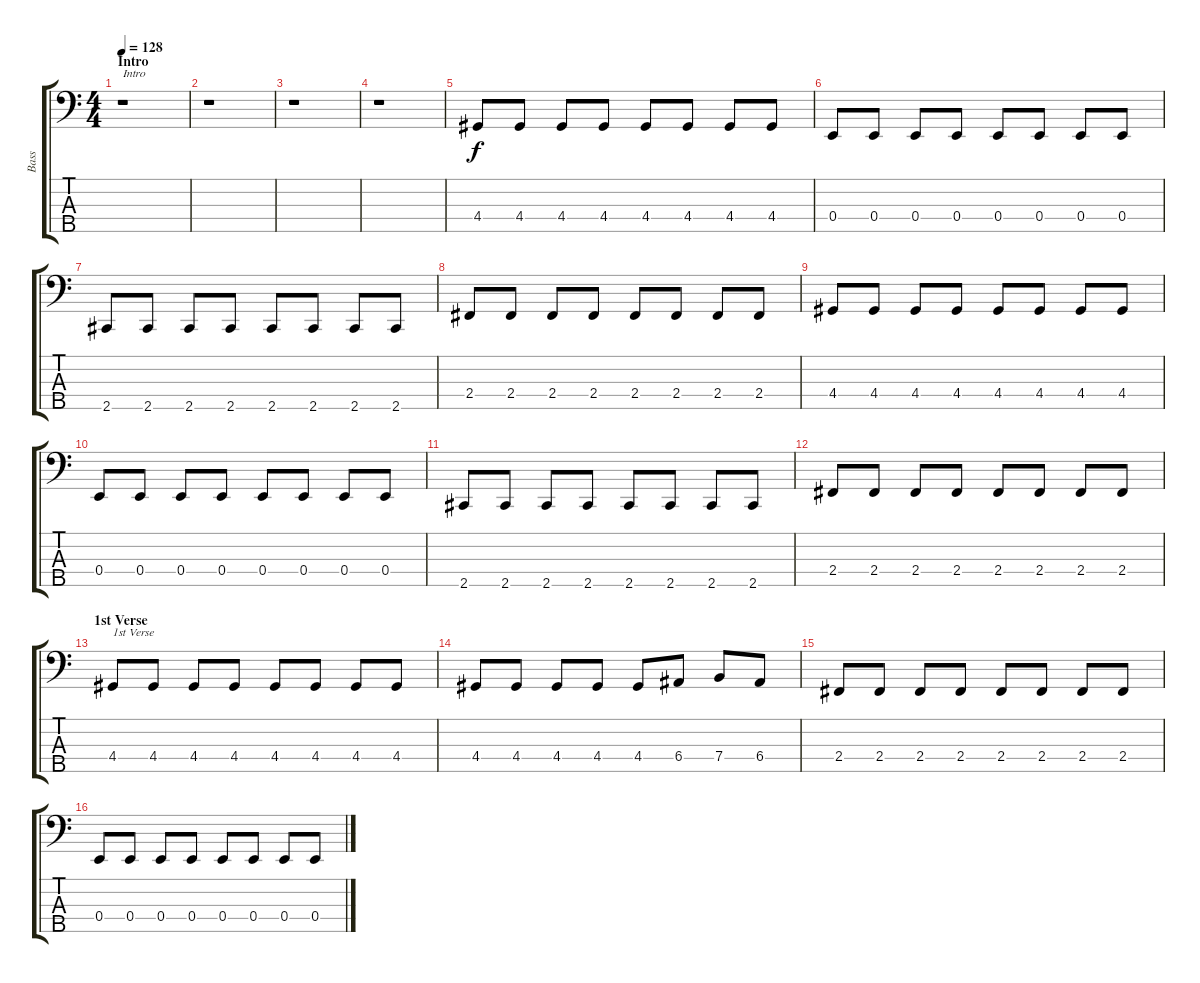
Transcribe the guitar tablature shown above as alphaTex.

\track ("Bass" "Bass") {instrument electricbassfinger}
\staff {score tabs}
\tuning (G2 D2 A1 E1 B0) {hide}
\ts (4 4)
\section ("" "Intro")
\tempo 128
\clef f4
\ks c
r.1{txt "Intro" dy f instrument electricbassfinger} |
r.1 |
r.1 |
r.1 |
4.4.8 4.4.8 4.4.8 4.4.8 4.4.8 4.4.8 4.4.8 4.4.8 |
0.4.8 0.4.8 0.4.8 0.4.8 0.4.8 0.4.8 0.4.8 0.4.8 |
2.5.8 2.5.8 2.5.8 2.5.8 2.5.8 2.5.8 2.5.8 2.5.8 |
2.4.8 2.4.8 2.4.8 2.4.8 2.4.8 2.4.8 2.4.8 2.4.8 |
4.4.8 4.4.8 4.4.8 4.4.8 4.4.8 4.4.8 4.4.8 4.4.8 |
0.4.8 0.4.8 0.4.8 0.4.8 0.4.8 0.4.8 0.4.8 0.4.8 |
2.5.8 2.5.8 2.5.8 2.5.8 2.5.8 2.5.8 2.5.8 2.5.8 |
2.4.8 2.4.8 2.4.8 2.4.8 2.4.8 2.4.8 2.4.8 2.4.8 |
\section ("" "1st Verse")
4.4.8{txt "1st Verse"} 4.4.8 4.4.8 4.4.8 4.4.8 4.4.8 4.4.8 4.4.8 |
4.4.8 4.4.8 4.4.8 4.4.8 4.4.8 6.4.8 7.4.8 6.4.8 |
2.4.8 2.4.8 2.4.8 2.4.8 2.4.8 2.4.8 2.4.8 2.4.8 |
0.4.8 0.4.8 0.4.8 0.4.8 0.4.8 0.4.8 0.4.8 0.4.8
